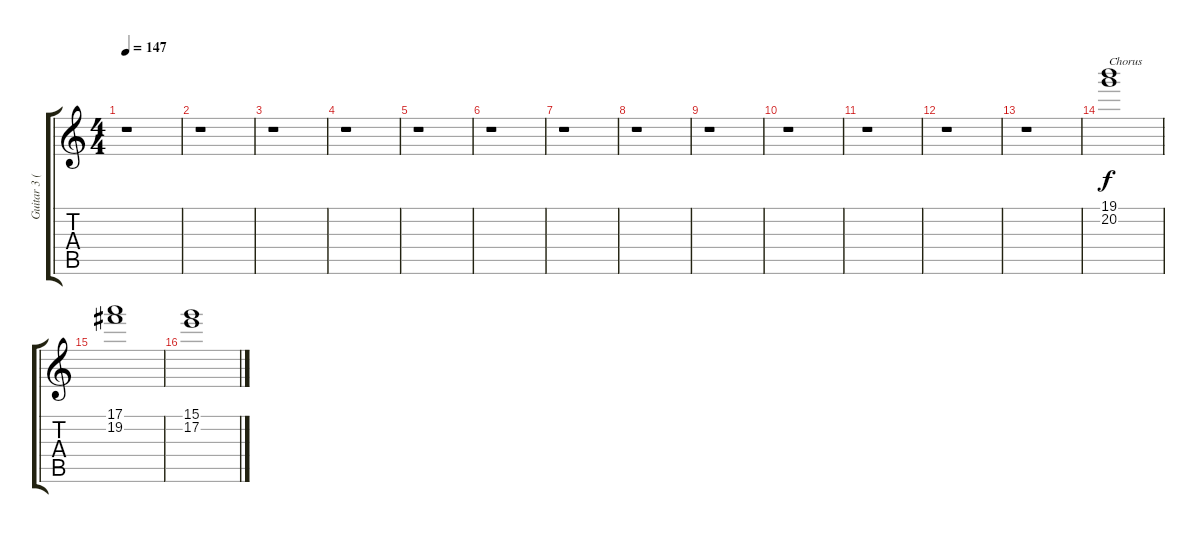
\track ("Guitar 3 (Little Fills)" "Guitar 3 (") {instrument distortionguitar}
\staff {score tabs}
\tuning (E4 B3 G3 D3 A2 E2) {hide}
\ts (4 4)
\tempo 147
\clef g2
\ks c
r.1{dy f} |
r.1 |
r.1 |
r.1 |
r.1 |
r.1 |
r.1 |
r.1 |
r.1 |
r.1 |
r.1 |
r.1 |
r.1 |
(19.1 20.2).1{txt "Chorus"} |
(17.1 19.2).1 |
(15.1 17.2).1
